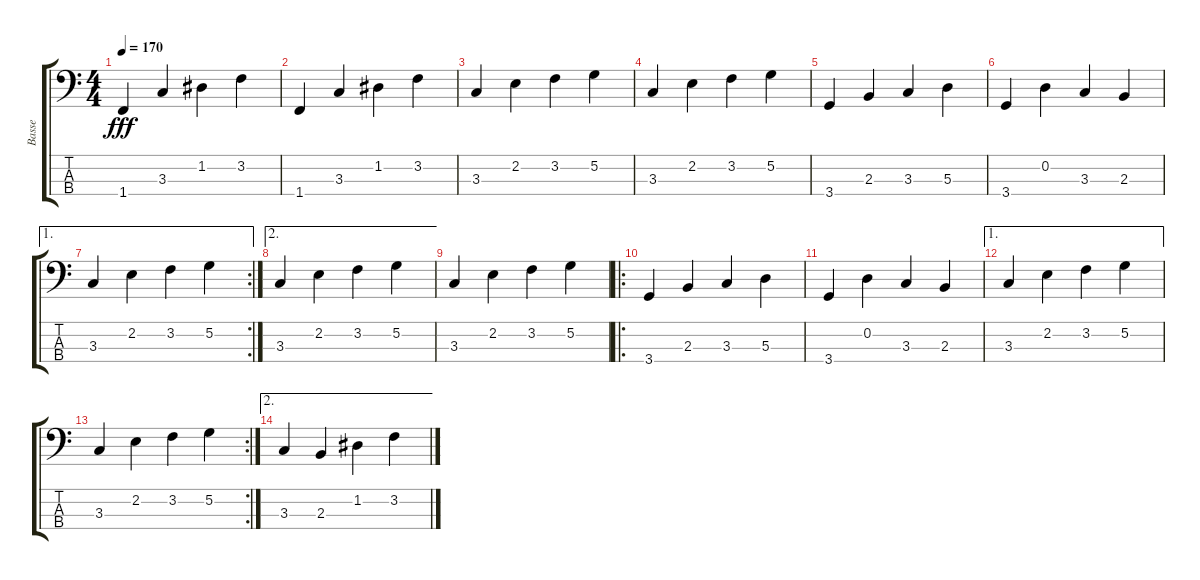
\track ("Basse" "Basse") {instrument electricbasspick}
\staff {score tabs}
\tuning (G2 D2 A1 E1) {hide}
\ts (4 4)
\tempo 170
\clef f4
\ks c
1.4.4{dy fff} 3.3.4 1.2.4 3.2.4 |
1.4.4 3.3.4 1.2.4 3.2.4 |
3.3.4 2.2.4 3.2.4 5.2.4 |
3.3.4 2.2.4 3.2.4 5.2.4 |
3.4.4 2.3.4 3.3.4 5.3.4 |
3.4.4 0.2.4 3.3.4 2.3.4 |
\ae 1
\rc 2
3.3.4 2.2.4 3.2.4 5.2.4 |
\ae 2
3.3.4 2.2.4 3.2.4 5.2.4 |
3.3.4 2.2.4 3.2.4 5.2.4 |
\ro
3.4.4 2.3.4 3.3.4 5.3.4 |
3.4.4 0.2.4 3.3.4 2.3.4 |
\ae 1
3.3.4 2.2.4 3.2.4 5.2.4 |
\rc 2
3.3.4 2.2.4 3.2.4 5.2.4 |
\ae 2
3.3.4 2.3.4 1.2.4 3.2.4
